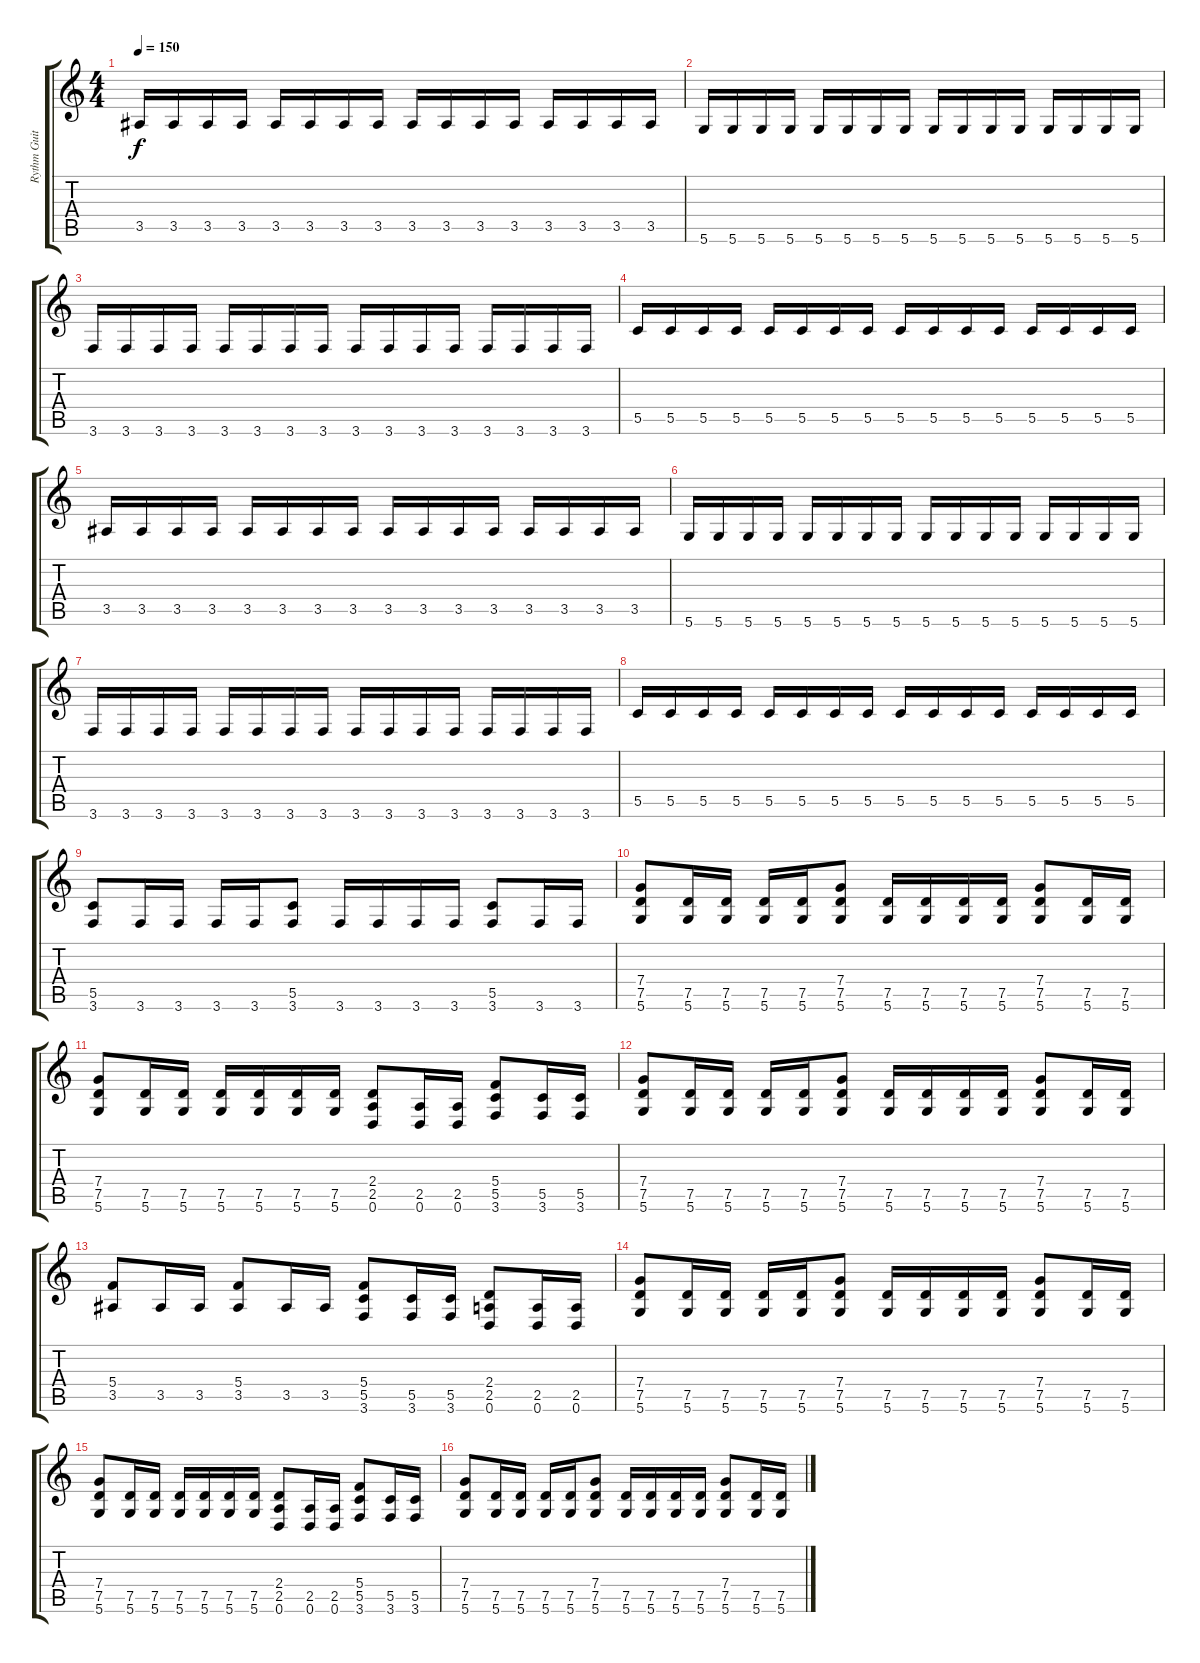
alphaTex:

\track ("Rythm Guitar" "Rythm Guit") {instrument distortionguitar}
\staff {score tabs}
\tuning (D4 A3 F3 C3 G2 D2) {hide}
\ts (4 4)
\tempo 150
\clef g2
\ks c
3.5.16{dy f} 3.5.16 3.5.16 3.5.16 3.5.16 3.5.16 3.5.16 3.5.16 3.5.16 3.5.16 3.5.16 3.5.16 3.5.16 3.5.16 3.5.16 3.5.16 |
5.6.16 5.6.16 5.6.16 5.6.16 5.6.16 5.6.16 5.6.16 5.6.16 5.6.16 5.6.16 5.6.16 5.6.16 5.6.16 5.6.16 5.6.16 5.6.16 |
3.6.16 3.6.16 3.6.16 3.6.16 3.6.16 3.6.16 3.6.16 3.6.16 3.6.16 3.6.16 3.6.16 3.6.16 3.6.16 3.6.16 3.6.16 3.6.16 |
5.5.16 5.5.16 5.5.16 5.5.16 5.5.16 5.5.16 5.5.16 5.5.16 5.5.16 5.5.16 5.5.16 5.5.16 5.5.16 5.5.16 5.5.16 5.5.16 |
3.5.16 3.5.16 3.5.16 3.5.16 3.5.16 3.5.16 3.5.16 3.5.16 3.5.16 3.5.16 3.5.16 3.5.16 3.5.16 3.5.16 3.5.16 3.5.16 |
5.6.16 5.6.16 5.6.16 5.6.16 5.6.16 5.6.16 5.6.16 5.6.16 5.6.16 5.6.16 5.6.16 5.6.16 5.6.16 5.6.16 5.6.16 5.6.16 |
3.6.16 3.6.16 3.6.16 3.6.16 3.6.16 3.6.16 3.6.16 3.6.16 3.6.16 3.6.16 3.6.16 3.6.16 3.6.16 3.6.16 3.6.16 3.6.16 |
5.5.16 5.5.16 5.5.16 5.5.16 5.5.16 5.5.16 5.5.16 5.5.16 5.5.16 5.5.16 5.5.16 5.5.16 5.5.16 5.5.16 5.5.16 5.5.16 |
(5.5 3.6).8 3.6.16 3.6.16 3.6.16 3.6.16 (5.5 3.6).8 3.6.16 3.6.16 3.6.16 3.6.16 (5.5 3.6).8 3.6.16 3.6.16 |
(7.4 7.5 5.6).8 (7.5 5.6).16 (7.5 5.6).16 (7.5 5.6).16 (7.5 5.6).16 (7.4 7.5 5.6).8 (7.5 5.6).16 (7.5 5.6).16 (7.5 5.6).16 (7.5 5.6).16 (7.4 7.5 5.6).8 (7.5 5.6).16 (7.5 5.6).16 |
(7.4 7.5 5.6).8 (7.5 5.6).16 (7.5 5.6).16 (7.5 5.6).16 (7.5 5.6).16 (7.5 5.6).16 (7.5 5.6).16 (2.4 2.5 0.6).8 (2.5 0.6).16 (2.5 0.6).16 (5.4 5.5 3.6).8 (5.5 3.6).16 (5.5 3.6).16 |
(7.4 7.5 5.6).8 (7.5 5.6).16 (7.5 5.6).16 (7.5 5.6).16 (7.5 5.6).16 (7.4 7.5 5.6).8 (7.5 5.6).16 (7.5 5.6).16 (7.5 5.6).16 (7.5 5.6).16 (7.4 7.5 5.6).8 (7.5 5.6).16 (7.5 5.6).16 |
(5.4 3.5).8 3.5.16 3.5.16 (5.4 3.5).8 3.5.16 3.5.16 (5.4 5.5 3.6).8 (5.5 3.6).16 (5.5 3.6).16 (2.4 2.5 0.6).8 (2.5 0.6).16 (2.5 0.6).16 |
(7.4 7.5 5.6).8 (7.5 5.6).16 (7.5 5.6).16 (7.5 5.6).16 (7.5 5.6).16 (7.4 7.5 5.6).8 (7.5 5.6).16 (7.5 5.6).16 (7.5 5.6).16 (7.5 5.6).16 (7.4 7.5 5.6).8 (7.5 5.6).16 (7.5 5.6).16 |
(7.4 7.5 5.6).8 (7.5 5.6).16 (7.5 5.6).16 (7.5 5.6).16 (7.5 5.6).16 (7.5 5.6).16 (7.5 5.6).16 (2.4 2.5 0.6).8 (2.5 0.6).16 (2.5 0.6).16 (5.4 5.5 3.6).8 (5.5 3.6).16 (5.5 3.6).16 |
(7.4 7.5 5.6).8 (7.5 5.6).16 (7.5 5.6).16 (7.5 5.6).16 (7.5 5.6).16 (7.4 7.5 5.6).8 (7.5 5.6).16 (7.5 5.6).16 (7.5 5.6).16 (7.5 5.6).16 (7.4 7.5 5.6).8 (7.5 5.6).16 (7.5 5.6).16
